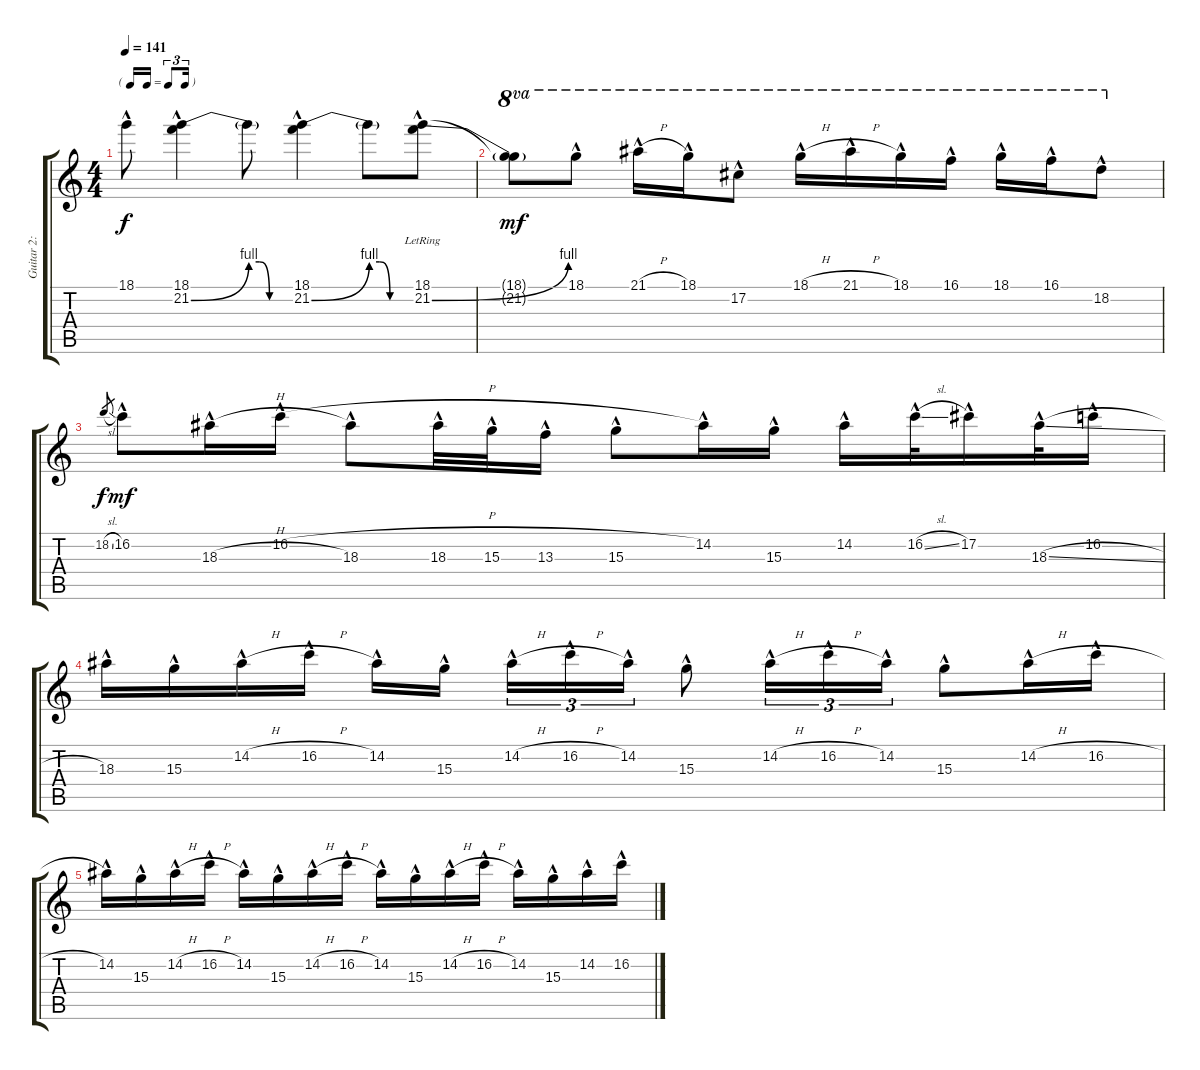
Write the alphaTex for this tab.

\track ("Guitar 2: Tony" "Guitar 2: ") {instrument overdrivenguitar}
\staff {score tabs}
\tuning (Db4 Ab3 E3 B2 Gb2 Db2) {hide}
\ts (4 4)
\tf triplet16th
\tempo 141
\clef g2
\ks c
18.1{hac}.8{dy f} (18.1{hac} 21.2{be (bend 0 0 60 4) hac}).4 21.2{be (custom 0 4 15 4 30 0 60 0) t}.8 (18.1{hac} 21.2{be (bend 0 0 60 4) hac}).4 21.2{be (custom 0 4 15 4 30 0 60 0) t}.8 (18.1{hac} 21.2{be (bend 0 0 60 4) hac lr}).8 |
(18.1{t} 21.2{t}).8{ot 8va dy mf} 18.1{hac}.8{ot 8va} 21.1{h hac}.16{ot 8va} 18.1{hac}.16{ot 8va} 17.2{hac}.8{ot 8va} 18.1{h hac}.16{ot 8va} 21.1{h hac}.16{ot 8va} 18.1{hac}.16{ot 8va} 16.1{hac}.16{ot 8va} 18.1{hac}.16{ot 8va} 16.1{hac}.16{ot 8va} 18.2{hac}.8{ot 8va} |
18.2{sl}.8{gr dy f} 16.2{hac}.8{dy mf} 18.3{h hac}.16 16.2{h hac}.16 18.3{hac}.8 18.3{hac}.32 15.3{hac}.32 13.3{hac}.16 15.3{hac}.8 14.2{hac}.16 15.3{hac}.16 14.2{hac}.16 16.2{sl hac}.32 17.2{hac}.16 18.3{sl hac}.32 16.2{hac}.16 |
18.3{hac}.16 15.3{hac}.16 14.2{h hac}.16 16.2{h hac}.16 14.2{hac}.16 15.3{hac}.16{beam splitsecondary} 14.2{h hac}.16{tu (3 2)} 16.2{h hac}.16{tu (3 2)} 14.2{hac}.16{tu (3 2)} 15.3{hac}.8 14.2{h hac}.16{tu (3 2)} 16.2{h hac}.16{tu (3 2)} 14.2{hac}.16{tu (3 2)} 15.3{hac}.8 14.2{h hac}.16 16.2{h hac}.16 |
14.2{hac}.16 15.3{hac}.16 14.2{h hac}.16 16.2{h hac}.16 14.2{hac}.16 15.3{hac}.16 14.2{h hac}.16 16.2{h hac}.16 14.2{hac}.16 15.3{hac}.16 14.2{h hac}.16 16.2{h hac}.16 14.2{hac}.16 15.3{hac}.16 14.2{hac}.16 16.2{hac}.16
